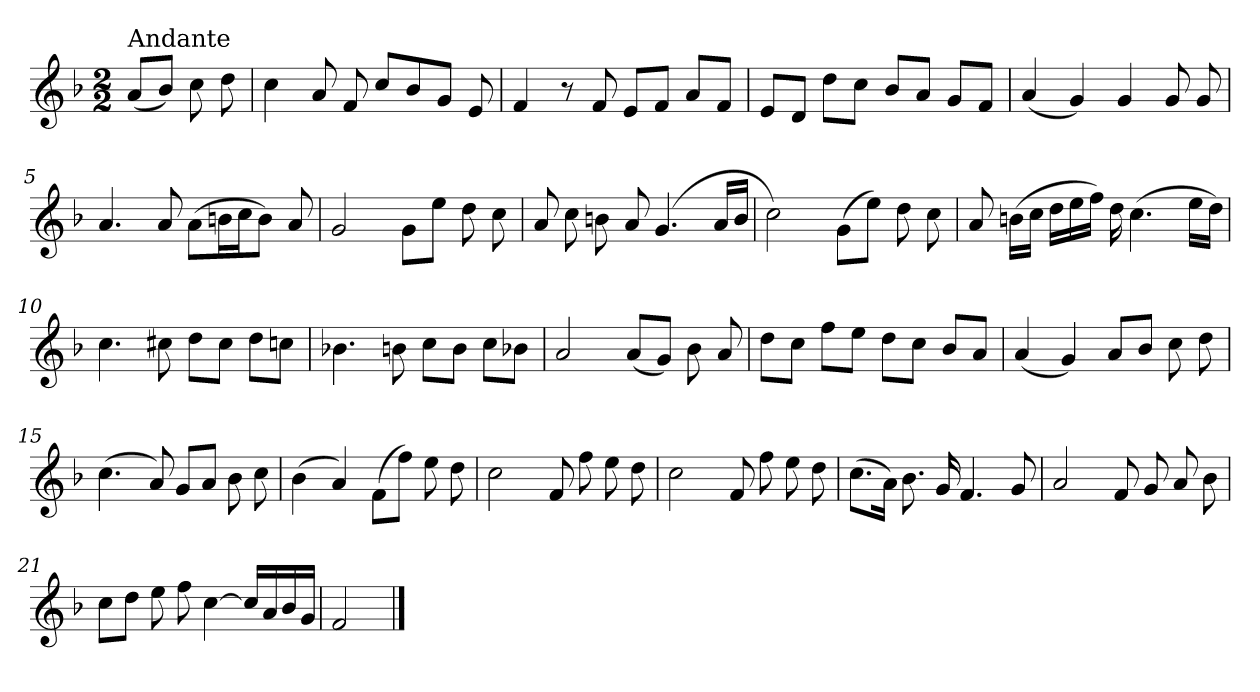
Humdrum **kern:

**kern
*part1
*staff1
*clefG2
*k[b-]
*F:
*M2/2
=
!LO:TX:a:t=Andante
(<8a/L
8b-/J)
8cc\
8dd\
=1
4cc\
8a/
8f/
8cc/L
8b-/
8g/J
8e/
=2
4f/
8r
8f/
8e/L
8f/J
8a/L
8f/J
=3
8e/L
8d/J
8dd\L
8cc\J
8b-/L
8a/J
8g/L
8f/J
=4
(<4a/
4g/)
4g/
8g/
8g/
!!LO:LB:g=z
=5
4.a/
8a/
(>8a\L
16bn\L
16cc\J
8b\J)
8a/
=6
2g/
8g\L
8ee\J
8dd\
8cc\
=7
8a/
8cc\
8bn\
8a/
(>4.g/
16a/LL
16b/JJ
=8
2cc\)
(>8g\L
8ee\J)
8dd\
8cc\
=9
8a/
(>16bn\LL
16cc\JJ
16dd\LL
16ee\
16ff\JJ)
16dd\
(>4.cc\
16ee\LL
16dd\JJ)
!!LO:LB:g=z
=10
4.cc\
8cc#X\
8dd\L
8cc#\J
8dd\L
8ccn\J
=11
4.b-X\
8bn\
8cc\L
8b\J
8cc\L
8b-X\J
=12
2a/
(<8a/L
8g/J)
8b-\
8a/
=13
8dd\L
8cc\J
8ff\L
8ee\J
(<8dd\L
8cc\J
(<8b-/L
8a/J
=14
(<4a/
4g/)
8a/L
8b-/J
8cc\
8dd\
!!LO:LB:g=z
=15
(>4.cc\
8a/)
8g/L
8a/J
8b-\
8cc\
=16
(>4b-\
4a/)
(>8f\L
8ff\J)
8ee\
8dd\
=17
2cc\
8f/
8ff\
8ee\
8dd\
=18
2cc\
8f/
8ff\
8ee\
8dd\
=19
(>8.cc\L
16a\Jk)
8.b-\
16g/
4.f/
8g/
!!LO:LB:g=z
=20
2a/
8f/
8g/
8a/
8b-\
=21
8cc\L
8dd\J
8ee\
8ff\
[4cc\
16cc/LL]
16a/
16b-/
16g/JJ
=22
2f/
==
*-
